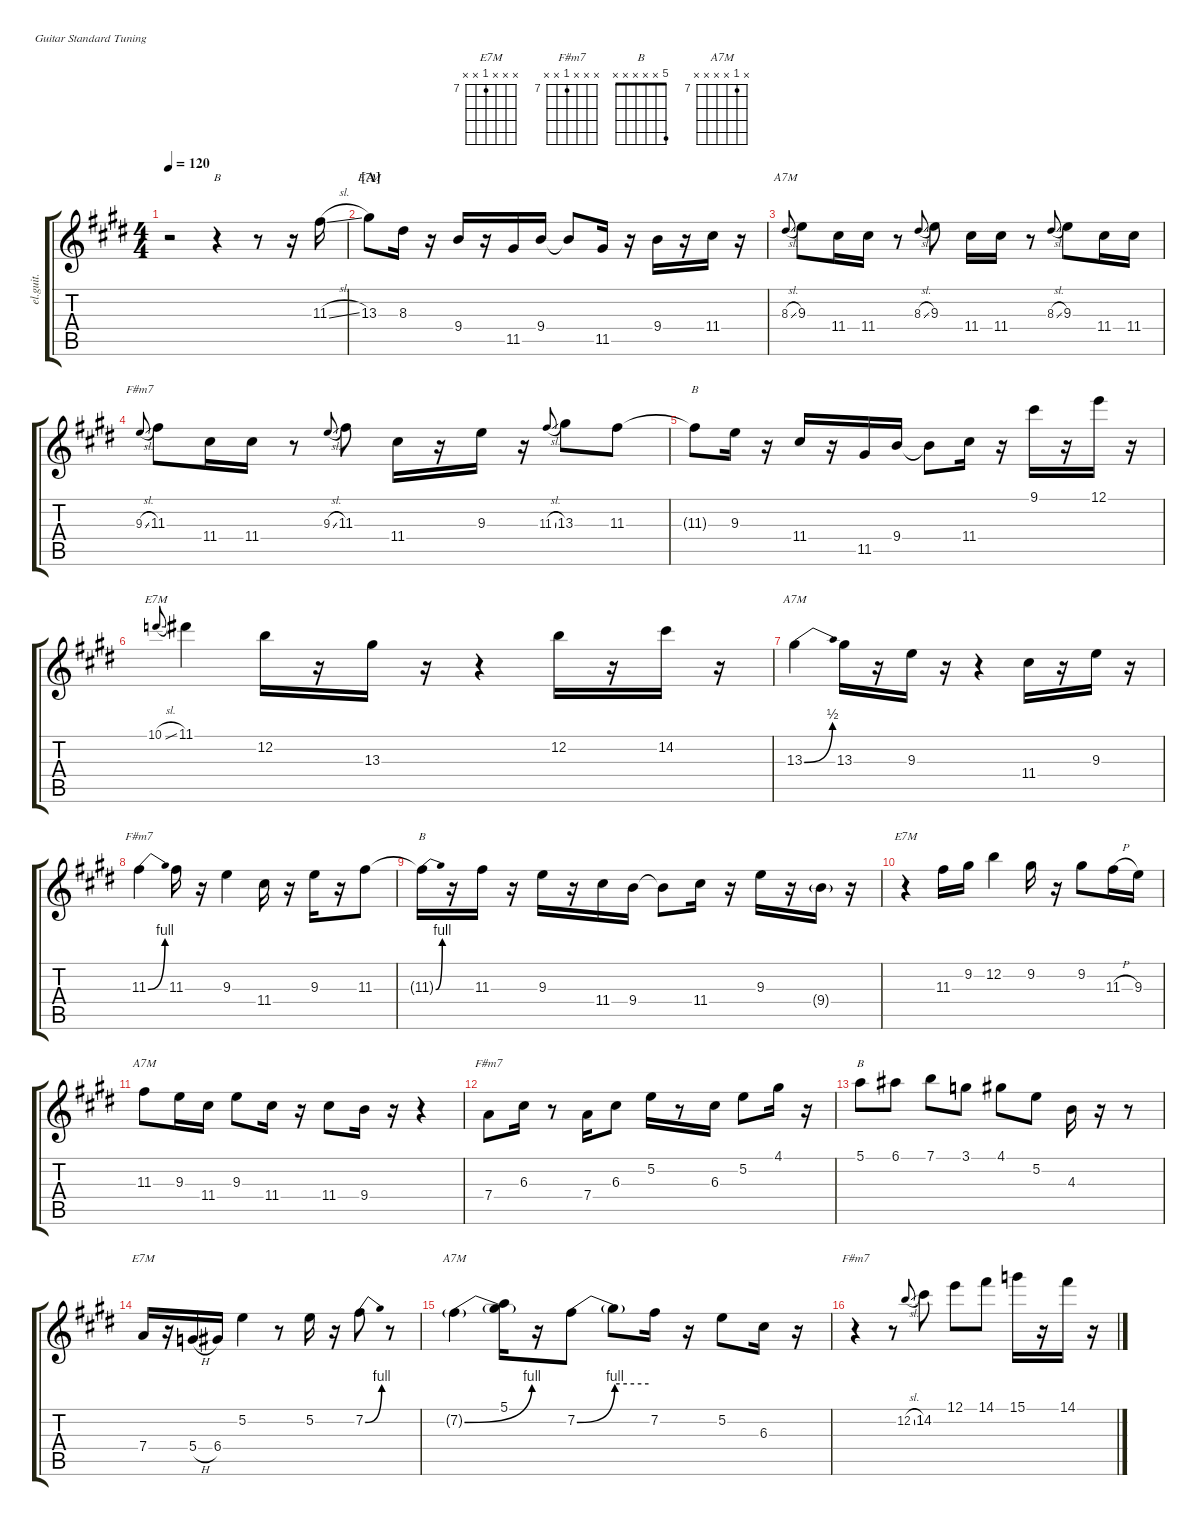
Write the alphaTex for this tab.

\defaultSystemsLayout 4
\hideDynamics
\track ("高中正義" "el.guit.") {defaultSystemsLayout 2 instrument electricguitarclean}
\staff {score tabs}
\tuning (E4 B3 G3 D3 A2 E2)
\chord ("E7M" x x x x x x)
\chord ("F#m7" x x x x x x)
\chord ("B" x x 11 x x x) {firstfret 11 showfingering false}
\chord ("B" x x x x x x)
\chord ("E7M" x x 13 x x x) {firstfret 13 showfingering false}
\chord ("A7M" x x 8 x x x) {firstfret 8 showfingering false}
\chord ("F#m7" x x 9 x x x) {firstfret 9 showfingering false}
\chord ("E7M" 10 x x x x x) {firstfret 10 showfingering false}
\chord ("A7M" x x 13 x x x) {firstfret 13 showfingering false}
\chord ("F#m7" x x 11 x x x) {firstfret 11 showfingering false}
\chord ("A7M" x x 11 x x x) {firstfret 11 showfingering false}
\chord ("F#m7" x x x 7 x x) {firstfret 7 showfingering false}
\chord ("B" 5 x x x x x) {showfingering false}
\chord ("E7M" x x x 7 x x) {firstfret 7 showfingering false}
\chord ("A7M" x 7 x x x x) {firstfret 7 showfingering false}
\ts (4 4)
\tempo 120
\clef g2
\scale
0.536032
\ks c#minor
r.2{dy mf beam Down} r.4{ch "B" beam Down} r.8{beam Down} r.16{beam Down} 11.3{sl acc #}.16{beam Down} |
\section ("A" "")
\scale
0.463968 13.3{acc #}.8{ch "E7M" beam Down} 8.3{acc #}.16{beam Down} r.16{beam Down} 9.4{acc forcenatural}.16{beam Up} r.16{beam Up} 11.5{acc #}.16{beam Up} 9.4{acc forcenatural}.16{beam Up} 9.4{t acc forcenatural}.8{beam Up} 11.5{acc #}.16{beam Up} r.16{beam Down} 9.4{acc forcenatural}.16{beam Down} r.16{beam Down} 11.4{acc #}.16{beam Down} r.16{beam Down} |
\scale
0.536451 8.3{sl acc #}.8{ch "A7M" gr onbeat beam Up} 9.3{acc forcenatural}.8{beam Down} 11.4{acc #}.16{beam Down} 11.4{acc #}.16{beam Down} r.8{beam Down} 8.3{sl acc #}.8{gr onbeat beam Up} 9.3{acc forcenatural}.8{beam Down} 11.4{acc #}.16{beam Down} 11.4{acc #}.16{beam Down} r.8{beam Down} 8.3{sl acc #}.8{gr onbeat beam Up} 9.3{acc forcenatural}.8{beam Down} 11.4{acc #}.16{beam Down} 11.4{acc #}.16{beam Down} |
\scale
0.463549 9.3{sl acc forcenatural}.8{ch "F#m7" gr onbeat beam Up} 11.3{acc #}.8{beam Down} 11.4{acc #}.16{beam Down} 11.4{acc #}.16{beam Down} r.8{beam Down} 9.3{sl acc forcenatural}.8{gr onbeat beam Up} 11.3{acc #}.8{beam Down} 11.4{acc #}.16{beam Down} r.16{beam Down} 9.3{acc forcenatural}.16{beam Down} r.16{beam Down} 11.3{sl acc #}.8{gr onbeat beam Up} 13.3{acc #}.8{beam Down} 11.3{acc #}.8{beam Down} |
\scale
0.536906 11.3{t acc #}.8{ch "B" beam Down} 9.3{acc forcenatural}.16{beam Down} r.16{beam Down} 11.4{acc #}.16{beam Up} r.16{beam Up} 11.5{acc #}.16{beam Up} 9.4{acc forcenatural}.16{beam Up} 9.4{t acc forcenatural}.8{beam Down} 11.4{acc #}.16{beam Down} r.16{beam Down} 9.1{acc #}.16{beam Down} r.16{beam Down} 12.1{acc forcenatural}.16{beam Down} r.16{beam Down} |
\scale
0.463094 10.1{sl acc forcenatural}.8{ch "E7M" gr onbeat beam Up} 11.1{acc #}.4{beam Down} 12.2{acc forcenatural}.16{beam Down} r.16{beam Down} 13.3{acc #}.16{beam Down} r.16{beam Down} r.4{beam Down} 12.2{acc forcenatural}.16{beam Down} r.16{beam Down} 14.2{acc #}.16{beam Down} r.16{beam Down} |
\scale
0.535905 13.3{be (bend 0 0 14.399999999999999 2) acc #}.4{ch "A7M" beam Down} 13.3{acc #}.16{beam Down} r.16{beam Down} 9.3{acc forcenatural}.16{beam Down} r.16{beam Down} r.4{beam Down} 11.4{acc #}.16{beam Down} r.16{beam Down} 9.3{acc forcenatural}.16{beam Down} r.16{beam Down} |
\scale
0.464095 11.3{be (bend 0 0 15 4) acc #}.4{ch "F#m7" beam Down} 11.3{acc #}.16{beam Down} r.16{beam Down} 9.3{acc forcenatural}.4{beam Down} 11.4{acc #}.16{beam Down} r.16{beam Down} 9.3{acc forcenatural}.16{beam Down} r.16{beam Down} 11.3{acc #}.8{beam Down} |
\scale
0.534921 11.3{be (bend 0 0 15 4) t acc #}.16{ch "B" beam Down} r.16{beam Down} 11.3{acc #}.16{beam Down} r.16{beam Down} 9.3{acc forcenatural}.16{beam Down} r.16{beam Down} 11.4{acc #}.16{beam Down} 9.4{acc forcenatural}.16{beam Down} 9.4{t acc forcenatural}.8{beam Down} 11.4{acc #}.16{beam Down} r.16{beam Down} 9.3{acc forcenatural}.16{beam Down} r.16{beam Down} 9.4{g acc forcenatural}.16{beam Down} r.16{beam Down} |
\scale
0.465079 r.4{ch "E7M" beam Down} 11.3{acc #}.16{beam Down} 9.2{acc #}.16{beam Down} 12.2{acc forcenatural}.4{beam Down} 9.2{acc #}.16{beam Down} r.16{beam Down} 9.2{acc #}.8{beam Down} 11.3{h acc #}.16{beam Down} 9.3{acc forcenatural}.16{beam Down} |
\scale
0.534921 11.3{acc #}.8{ch "A7M" beam Down} 9.3{acc forcenatural}.16{beam Down} 11.4{acc #}.16{beam Down} 9.3{acc forcenatural}.8{beam Down} 11.4{acc #}.16{beam Down} r.16{beam Down} 11.4{acc #}.8{beam Down} 9.4{acc forcenatural}.16{beam Down} r.16{beam Down} r.4{beam Down} |
\scale
0.465079 7.4{acc forcenatural}.8{ch "F#m7" beam Down} 6.3{acc #}.16{beam Down} r.8{beam Down} 7.4{acc forcenatural}.16{beam Down} 6.3{acc #}.8{beam Down} 5.2{acc forcenatural}.16{beam Down} r.8{beam Down} 6.3{acc #}.16{beam Down} 5.2{acc forcenatural}.8{beam Down} 4.1{acc #}.16{beam Down} r.16{beam Down} |
\scale
0.534921 5.1{acc forcenatural}.8{ch "B" beam Down} 6.1{acc #}.8{beam Down} 7.1{acc forcenatural}.8{beam Down} 3.1{acc forcenatural}.8{beam Down} 4.1{acc #}.8{beam Down} 5.2{acc forcenatural}.8{beam Down} 4.3{acc forcenatural}.16{beam Down} r.16{beam Down} r.8{beam Down} |
\scale
0.465079 7.4{acc forcenatural}.16{ch "E7M" beam Up} r.16{beam Up} 5.4{h acc forcenatural}.16{beam Up} 6.4{acc #}.16{beam Up} 5.2{acc forcenatural}.4{beam Down} r.8{beam Down} 5.2{acc forcenatural}.16{beam Down} r.16{beam Down} 7.2{be (bend 0 0 15 4) acc #}.8{beam Down} r.8{beam Down} |
\scale
0.534921 7.2{be (bend 0 0 59.4 4) g acc #}.4{ch "A7M" beam Down} (5.1{acc forcenatural} 7.2{t}).16{beam Down} r.16{beam Down} 7.2{be (bend 0 0 59.4 4) acc #}.8{beam Down} 7.2{be (hold 0 4 60 4) t}.8{beam Down} 7.2{acc #}.16{beam Down} r.16{beam Down} 5.2{acc forcenatural}.8{beam Down} 6.3{acc #}.16{beam Down} r.16{beam Down} |
\scale
0.465079 r.4{ch "F#m7" beam Down} r.8{beam Down} 12.2{sl acc forcenatural}.8{gr onbeat beam Up} 14.2{acc #}.8{beam Down} 12.1{acc forcenatural}.8{beam Down} 14.1{acc #}.8{beam Down} 15.1{acc forcenatural}.16{beam Down} r.16{beam Down} 14.1{acc #}.16{beam Down} r.16{beam Down}
